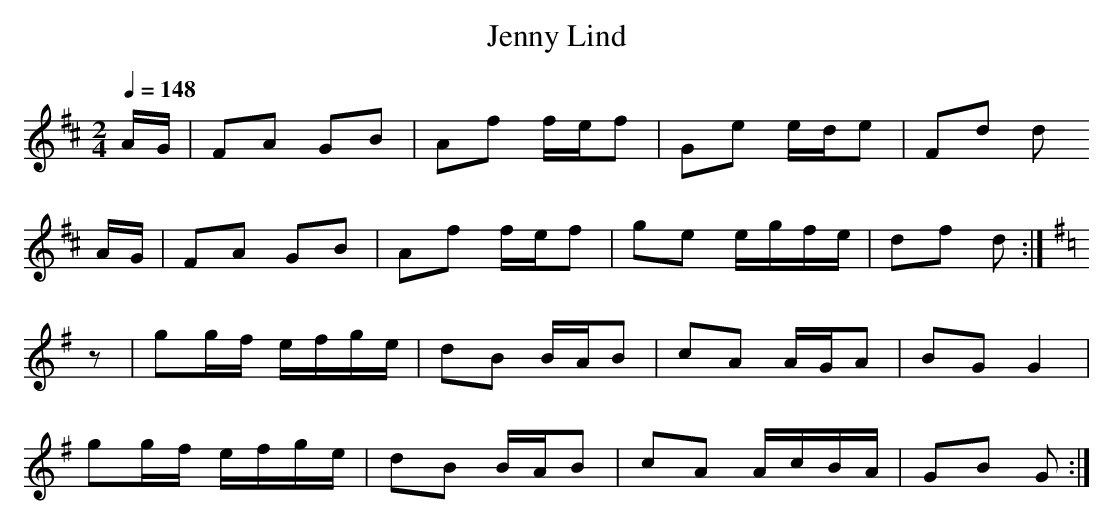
X:1
T:Jenny Lind
M:2/4
L:1/8
Q:1/4=148
K:D
A/G/|FA    GB      |Af f/e/f|Ge e/d/e   |Fd d
A/G/|FA    GB      |Af f/e/f|ge e/g/f/e/|df d:|
K:G
z   |gg/f/ e/f/g/e/|dB B/A/B|cA A/G/A   |BG G2|
     gg/f/ e/f/g/e/|dB B/A/B|cA A/c/B/A/|GB G:|

or as it originally appeared, for the piano:
